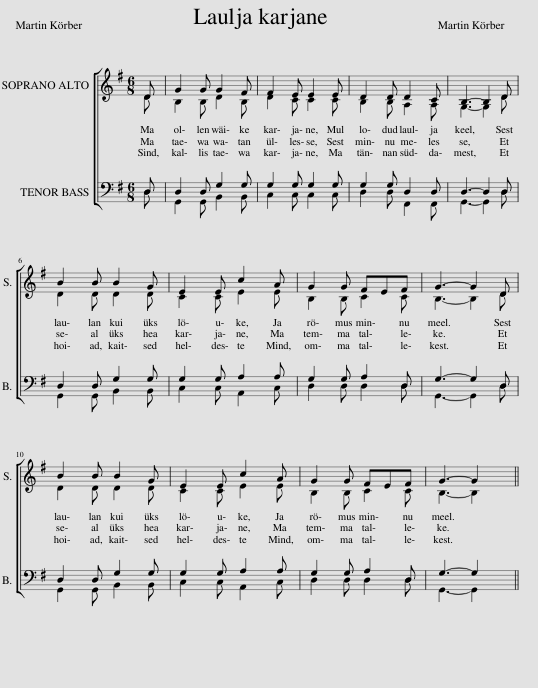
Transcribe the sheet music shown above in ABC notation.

X:1
%%score [ ( 1 2 ) ( 3 4 ) ]
L:1/8
M:6/8
I:linebreak $
K:G
V:1 treble
V:2 treble
V:3 bass
V:4 bass
V:1
 D | G2 G G2 F | F2 E E2 E | D2 D D2 C | B,3- B,2 D |$ %5
 B2 B B2 G | E2 E c2 A | G2 G FEF | G3- G2 D |$ B2 B B2 G | %10
 E2 E c2 A | G2 G FEF | G3- G2 x || %13
V:2
 D | B,2 B, D2 B, | D2 C C2 C | B,2 B, A,2 A, | G,3- G,2 D |$ %5
 D2 D D2 D | C2 C E2 E | B,2 B, C2 C | B,3- B,2 D |$ D2 D D2 D | %10
 C2 C E2 E | B,2 B, C2 C | B,3- B,2 x || %13
V:3
 D, | D,2 D, G,2 G, | G,2 G, G,2 G, | G,2 G, D,2 D, | D,3- D,2 D, |$ %5
 D,2 D, G,2 G, | G,2 G, A,2 A, | G,2 G, A,2 D, | G,3- G,2 D, |$ D,2 D, G,2 G, | %10
 G,2 G, A,2 A, | G,2 G, A,2 D, | G,3- G,2 x || %13
V:4
 D, | G,,2 G,, B,,2 B,, | C,2 C, C,2 C, | D,2 D, F,,2 F,, | G,,3- G,,2 D, |$ %5
 G,,2 G,, B,,2 B,, | C,2 C, A,,2 C, | D,2 D, D,2 D, | G,,3- G,,2 D, |$ G,,2 G,, B,,2 B,, | %10
 C,2 C, A,,2 C, | D,2 D, D,2 D, | G,,3- G,,2 x || %13
